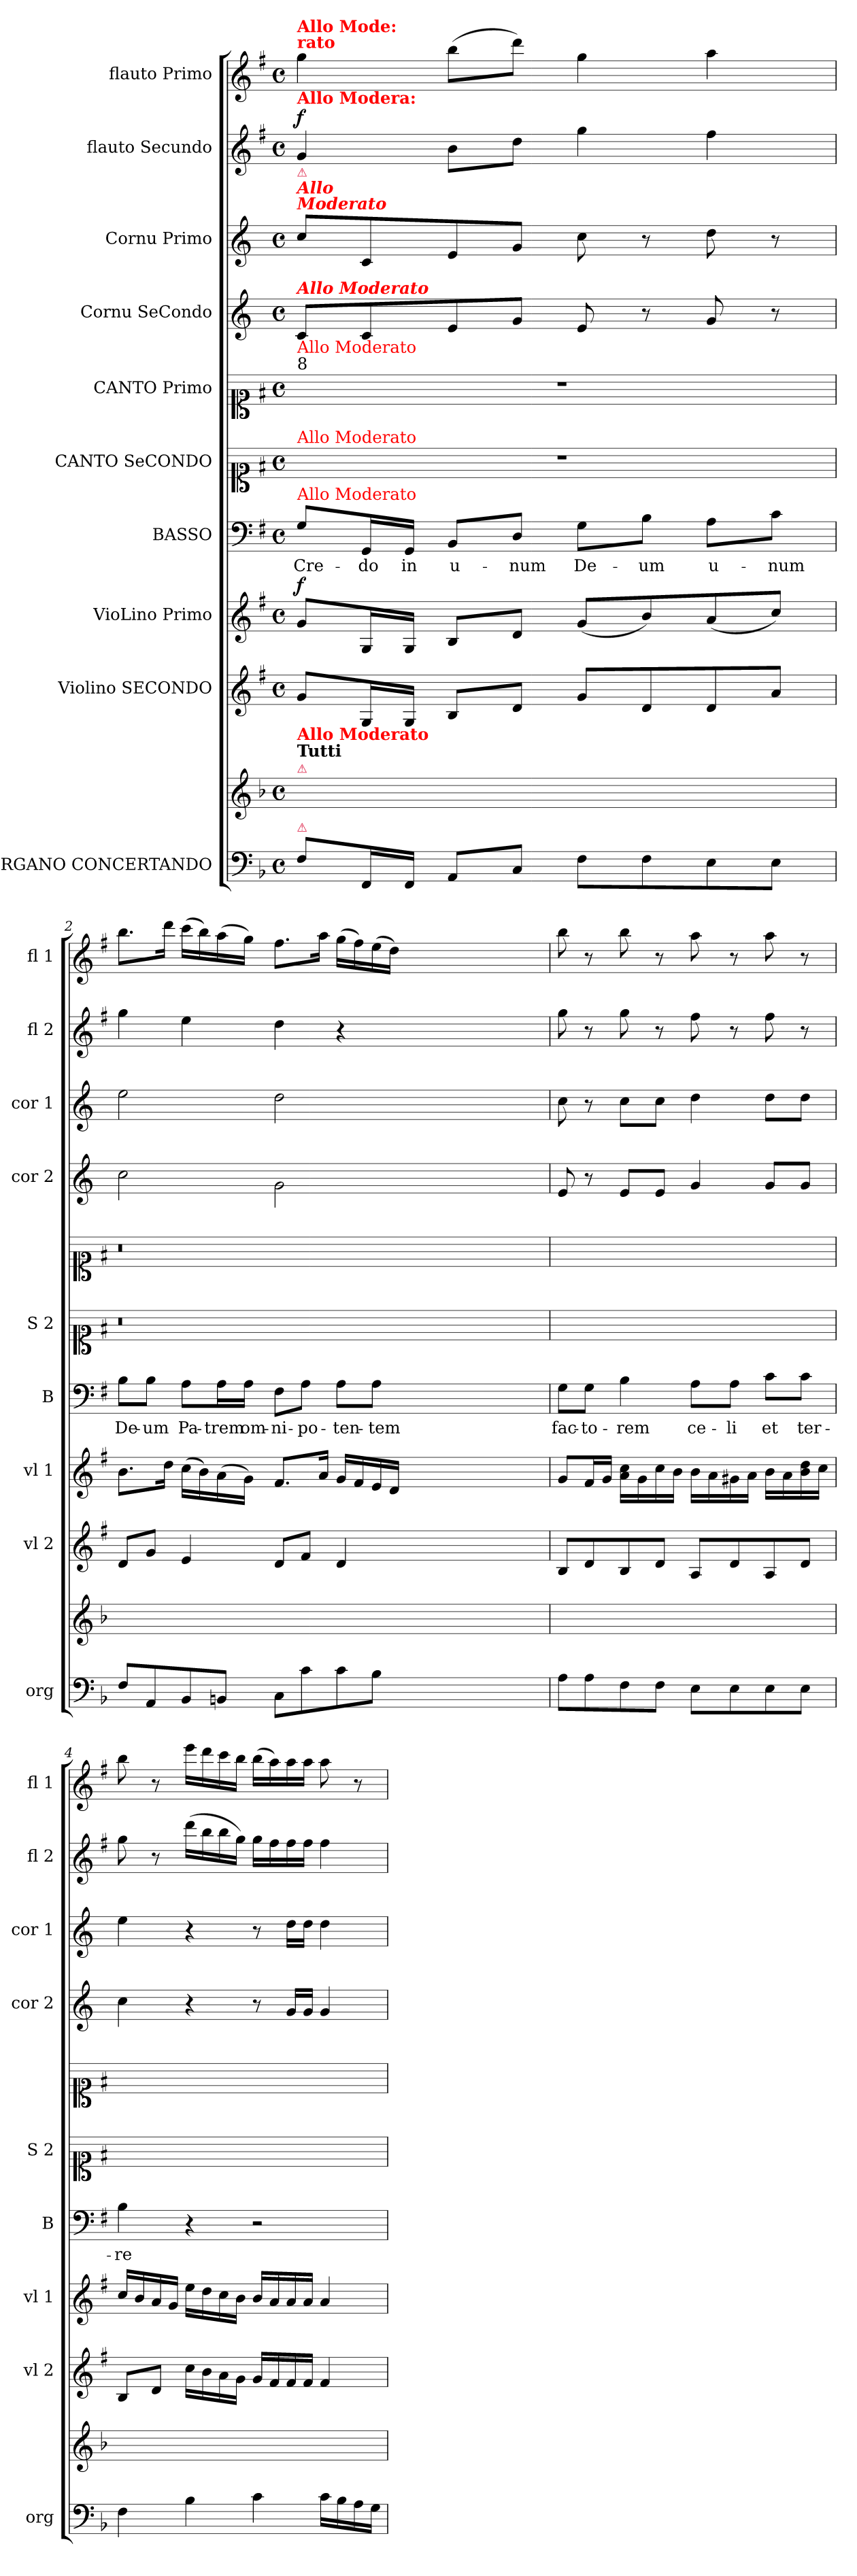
**kern	**kern	**kern	**dynam	**kern	**dynam	**kern	**text	**kern	**kern	**kern	**kern	**kern	**dynam	**kern	**dynam
*part10	*part10	*part9	*part9	*part8	*part8	*part7	*part7	*part6	*part5	*part4	*part3	*part2	*part2	*part1	*part1
*staff11	*staff10	*staff9	*staff9	*staff8	*staff8	*staff7	*staff7	*staff6	*staff5	*staff4	*staff3	*staff2	*staff2	*staff1	*staff1
*I"ORGANO CONCERTANDO	*	*I"Violino SECONDO	*	*I"VioLino Primo	*	*I"BASSO	*	*I"CANTO SeCONDO	*I"CANTO Primo	*I"Cornu SeCondo	*I"Cornu Primo	*I"flauto Secundo	*	*I"flauto Primo	*
*I'org	*	*I'vl 2	*	*I'vl 1	*	*I'B	*	*I'S 2	*	*I'cor 2	*I'cor 1	*I'fl 2	*	*I'fl 1	*
*clefF4	*clefG2	*clefG2	*	*clefG2	*	*clefF4	*	*clefC1	*clefC1	*clefG2	*clefG2	*clefG2	*	*clefG2	*
*ITrd-1c-2	*ITrd-1c-2	*	*	*	*	*	*	*	*	*ITrd3c5	*ITrd3c5	*	*	*	*
*k[f#]	*k[f#]	*k[f#]	*	*k[f#]	*	*k[f#]	*	*k[f#]	*k[f#]	*k[f#]	*k[f#]	*k[f#]	*	*k[f#]	*
*G:	*G:	*G:	*	*G:	*	*G:	*	*G:	*G:	*	*	*G:	*	*G:	*
*M4/4	*M4/4	*M4/4	*	*M4/4	*	*M4/4	*	*M4/4	*M4/4	*M4/4	*M4/4	*M4/4	*	*M4/4	*
*met(c)	*met(c)	*met(c)	*	*met(c)	*	*met(c)	*	*met(c)	*met(c)	*met(c)	*met(c)	*met(c)	*	*met(c)	*
=1	=1	=1	=1	=1	=1	=1	=1	=1	=1	=1	=1	=1	=1	=1	=1
!	!	!	!	!	!	!	!	!	!	!	!	!	!	!LO:TX:a:B:color=red:t=Allo Mode&colon;\nrato	!
!	!	!	!	!	!	!	!	!	!	!	!	!LO:TX:a:B:color=red:t=Allo Modera&colon;	!	!	!
!	!	!	!	!	!	!	!	!	!	!	!LO:TX:a:Bi:color=red:t=Allo\nModerato	!	!	!	!
!	!	!	!	!	!	!	!	!	!	!	!LO:TX:a:color=crimson:t=⚠	!	!	!	!
!	!	!	!	!	!	!	!	!	!	!LO:TX:a:Bi:color=red:t=Allo Moderato	!	!	!	!	!
!	!	!	!	!	!	!	!	!	!LO:TX:a:t=8	!	!	!	!	!	!
!	!	!	!	!	!	!	!	!	!LO:TX:a:color=red:t=Allo Moderato	!	!	!	!	!	!
!	!	!	!	!	!	!	!	!LO:TX:a:color=red:t=Allo Moderato	!	!	!	!	!	!	!
!	!	!	!	!	!	!LO:TX:a:color=red:t=Allo Moderato	!	!	!	!	!	!	!	!	!
!	!LO:TX:a:color=crimson:t=⚠	!	!	!	!	!	!	!	!	!	!	!	!	!	!
!	!LO:TX:a:B:t=Tutti	!	!	!	!	!	!	!	!	!	!	!	!	!	!
!	!LO:TX:a:B:color=red:t=Allo Moderato	!	!	!	!	!	!	!	!	!	!	!	!	!	!
!LO:TX:a:color=crimson:t=⚠	!	!	!	!	!	!	!	!	!	!	!	!	!	!	!
!	!	!	!	!	!LO:DY:a	!	!	!	!	!	!	!	!LO:DY:a	!	!LO:DY:a
8G\L	1ryy	8g/L	.	8g/L	f	8G/L	Cre-	1r	1r	8G/L	8g\L	4g/	f	4gg\	fort
16GG/L	.	16G/L	.	16G/L	.	16GG/L	-do	.	.	8G/	8G/	.	.	.	.
16GG/JJ	.	16G/JJ	.	16G/JJ	.	16GG/JJ	in	.	.	.	.	.	.	.	.
8BB/L	.	8B/L	.	8B/L	.	8BB/L	u-	.	.	8B/	8B/	8b\L	.	(8bb\L	.
8D/J	.	8d/J	.	8d/J	.	8D/J	-num	.	.	8d/J	8d/J	8dd\J	.	8ddd\J)	.
8G\L	.	8g/L	.	(8g/L	.	8G\L	De-	.	.	8B/	8g\	4gg\	.	4gg\	.
8G\	.	8d/	.	8b/)	.	8B\J	-um	.	.	8r	8r	.	.	.	.
8F#\	.	8d/	.	(8a/	.	8A\L	u-	.	.	8d/	8a\	4ff#\	.	4aa\	.
8F#\J	.	8a/J	.	8cc/J)	.	8c\J	-num	.	.	8r	8r	.	.	.	.
=2	=2	=2	=2	=2	=2	=2	=2	=2	=2	=2	=2	=2	=2	=2	=2
8G\L	1ryy	8d/L	.	8.b\L	.	8B\L	De-	0.r	0.r	2g\	2b\	4gg\	.	8.bb\L	.
8BB/	.	8g/J	.	.	.	8B\J	-um	.	.	.	.	.	.	.	.
.	.	.	.	16dd\Jk	.	.	.	.	.	.	.	.	.	16ddd\Jk	.
!	!	!	!LO:DY:b	!	!	!	!	!	!	!	!	!	!	!	!
8C/	.	4e/	po.	(16cc\LL	.	8A\L	Pa-	.	.	.	.	4ee\	.	(16ccc\LL	.
.	.	.	.	16b\)	.	.	.	.	.	.	.	.	.	16bb\)	.
8C#X/J	.	.	.	(16a\	.	16A\L	-trem	.	.	.	.	.	.	(16aa\	.
.	.	.	.	16g\JJ)	.	16A\JJ	om-	.	.	.	.	.	.	16gg\JJ)	.
8D\L	.	8d/L	.	8.f#/L	.	8F#\L	-ni-	.	.	2d\	2a\	4dd\	.	8.ff#\L	.
8d\	.	8f#/J	.	.	.	8A\J	-po-	.	.	.	.	.	.	.	.
.	.	.	.	16a/Jk	.	.	.	.	.	.	.	.	.	16aa\Jk	.
8d\	.	4d/	.	16g/LL	.	8A\L	-ten-	.	.	.	.	4r	.	(16gg\LL	.
.	.	.	.	16f#/	.	.	.	.	.	.	.	.	.	16ff#\)	.
8c\J	.	.	.	16e/	.	8A\J	-tem	.	.	.	.	.	.	(16ee\	.
.	.	.	.	16d/JJ	.	.	.	.	.	.	.	.	.	16dd\JJ)	.
0ryy	0ryy	0ryy	.	0ryy	.	0ryy	.	.	.	0ryy	0ryy	0ryy	.	0ryy	.
=3	=3	=3	=3	=3	=3	=3	=3	=3	=3	=3	=3	=3	=3	=3	=3
8B\L	1ryy	8B/L	.	8g/L	.	8G\L	fac-	1ryy	1ryy	8B/	8g\	8gg\	.	8bb\	.
8B\	.	8d/	.	16f#/L	.	8G\J	-to-	.	.	8r	8r	8r	.	8r	.
.	.	.	.	16g/JJ	.	.	.	.	.	.	.	.	.	.	.
8G\	.	8B/	.	16a\ 16cc\LL	.	4B\	-rem	.	.	8B/L	8g\L	8gg\	.	8bb\	.
.	.	.	.	16g\	.	.	.	.	.	.	.	.	.	.	.
8G\J	.	8d/J	.	16cc\	.	.	.	.	.	8B/J	8g\J	8r	.	8r	.
.	.	.	.	16b\JJ	.	.	.	.	.	.	.	.	.	.	.
8F#\L	.	8A/L	.	16b\LL	.	8A\L	ce-	.	.	4d/	4a\	8ff#\	.	8aa\	.
.	.	.	.	16a\	.	.	.	.	.	.	.	.	.	.	.
8F#\	.	8d/	.	16g#X\	.	8A\J	-li	.	.	.	.	8r	.	8r	.
.	.	.	.	16a\JJ	.	.	.	.	.	.	.	.	.	.	.
8F#\	.	8A/	.	16b\LL	.	8c\L	et	.	.	8d/L	8a\L	8ff#\	.	8aa\	.
.	.	.	.	16a\	.	.	.	.	.	.	.	.	.	.	.
8F#\J	.	8d/J	.	16b\ 16dd\	.	8c\J	ter-	.	.	8d/J	8a\J	8r	.	8r	.
.	.	.	.	16cc\JJ	.	.	.	.	.	.	.	.	.	.	.
=4	=4	=4	=4	=4	=4	=4	=4	=4	=4	=4	=4	=4	=4	=4	=4
4G\	1ryy	8B/L	.	16cc/LL	.	4B\	-re	1ryy	1ryy	4g\	4b\	8gg\	.	8bb\	.
.	.	.	.	16b/	.	.	.	.	.	.	.	.	.	.	.
.	.	8d/J	.	16a/	.	.	.	.	.	.	.	8r	.	8r	.
.	.	.	.	16g/JJ	.	.	.	.	.	.	.	.	.	.	.
4c\	.	16cc\LL	.	16ee\LL	.	4r	.	.	.	4r	4r	(16ddd\LL	.	16eee\LL	.
.	.	16b\	.	16dd\	.	.	.	.	.	.	.	16bb\	.	16ddd\	.
.	.	16a\	.	16cc\	.	.	.	.	.	.	.	16bb\	.	16ccc\	.
.	.	16g\JJ	.	16b\JJ	.	.	.	.	.	.	.	16gg\JJ)	.	16bb\JJ	.
4d\	.	16g/LL	.	16b/LL	.	2r	.	.	.	8r	8r	16gg\LL	.	(16bb\LL	.
.	.	16f#/	.	16a/	.	.	.	.	.	.	.	16ff#\	.	16aa\)	.
.	.	16f#/	.	16a/	.	.	.	.	.	16d/LL	16a\LL	16ff#\	.	16aa\	.
.	.	16f#/JJ	.	16a/JJ	.	.	.	.	.	16d/JJ	16a\JJ	16ff#\JJ	.	16aa\JJ	.
16d\LL	.	4f#/	.	4a/	.	.	.	.	.	4d/	4a\	4ff#\	.	8aa\	.
16c\	.	.	.	.	.	.	.	.	.	.	.	.	.	.	.
16B\	.	.	.	.	.	.	.	.	.	.	.	.	.	8r	.
16A\JJ	.	.	.	.	.	.	.	.	.	.	.	.	.	.	.
=	=	=	=	=	=	=	=	=	=	=	=	=	=	=	=
*-	*-	*-	*-	*-	*-	*-	*-	*-	*-	*-	*-	*-	*-	*-	*-
